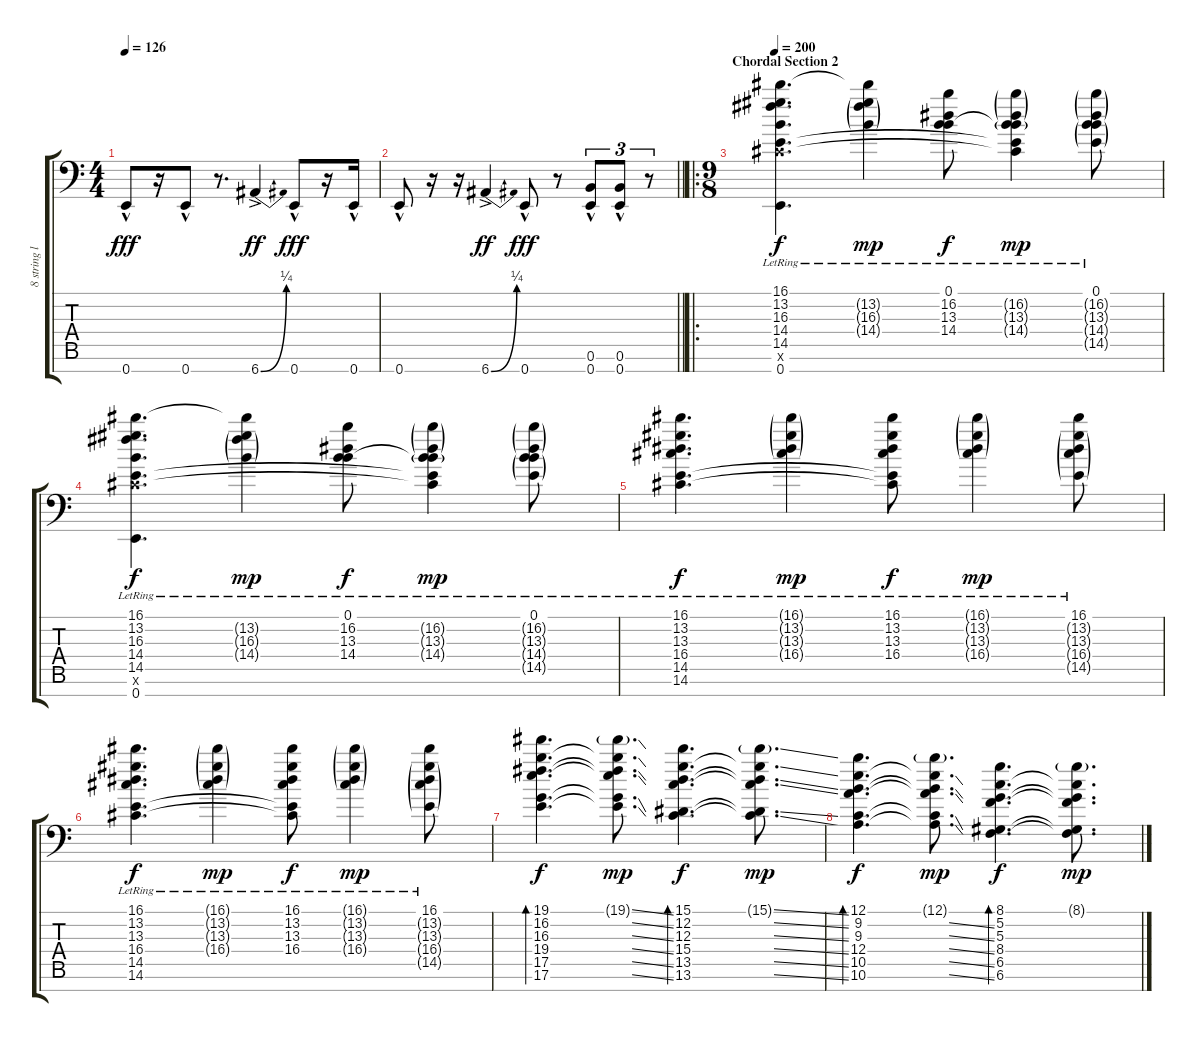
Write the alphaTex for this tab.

\track ("8 string low strings" "8 string l") {instrument acousticguitarsteel}
\staff {score tabs}
\tuning (B3 G3 D3 A2 D2 B1 E1) {hide}
\ts (4 4)
\tempo 126
\clef f4
\ks c
0.7{hac}.8{dy fff} r.16 0.7{hac}.8 r.8{d} 6.7{be (bend 0 0 60 1) ac}.4{dy ff} 0.7{hac}.8{dy fff} r.16 0.7{hac}.16 |
\barLineRight lightlight
0.7{hac}.8{instrument distortionguitar} r.16 r.16 6.7{be (bend 0 0 60 1) ac}.4{dy ff} 0.7{hac}.8{dy fff} r.8 (0.6 0.7{hac}).8{tu (3 2)} (0.6 0.7{hac}).8{tu (3 2)} r.8{tu (3 2)} |
\ro
\ts (9 8)
\section ("" "Chordal Section 2")
\tempo 200
(16.1{lr} 13.2{lr} 16.3{lr} 14.4{lr} 14.5{lr} 14.6{x} 0.7{lr}).4{d dy f} (16.1{t} 13.2{g lr} 16.3{g lr} 14.4{g lr}).4{dy mp} (0.1{lr} 16.2{lr} 13.3{lr} 14.4{lr}).8{dy f} (0.1{t} 16.2{g lr} 13.3{g lr} 14.4{g lr} 14.5{t} 14.6{t}).4{dy mp} (0.1{lr} 16.2{g lr} 13.3{g lr} 14.4{g lr} 14.5{g lr}).8 |
(16.1{lr} 13.2{lr} 16.3{lr} 14.4{lr} 14.5{lr} 14.6{x} 0.7{lr}).4{d dy f} (16.1{t} 13.2{g lr} 16.3{g lr} 14.4{g lr}).4{dy mp} (0.1{lr} 16.2{lr} 13.3{lr} 14.4{lr}).8{dy f} (0.1{t} 16.2{g lr} 13.3{g lr} 14.4{g lr} 14.5{t} 14.6{t}).4{dy mp} (0.1{lr} 16.2{g lr} 13.3{g lr} 14.4{g lr} 14.5{g lr}).8 |
(16.1{lr} 13.2{lr} 13.3{lr} 16.4{lr} 14.5{lr} 14.6{lr}).4{d dy f} (16.1{g} 13.2{g lr} 13.3{g lr} 16.4{g lr}).4{dy mp} (16.1 13.2{lr} 13.3{lr} 16.4{lr} 14.5{t} 14.6{t}).8{dy f} (16.1{g} 13.2{g lr} 13.3{g lr} 16.4{g lr}).4{dy mp} (16.1{lr} 13.2{g lr} 13.3{g lr} 16.4{g lr} 14.5{g}).8 |
(16.1{lr} 13.2{lr} 13.3{lr} 16.4{lr} 14.5{lr} 14.6{lr}).4{d dy f} (16.1{g} 13.2{g lr} 13.3{g lr} 16.4{g lr}).4{dy mp} (16.1 13.2{lr} 13.3{lr} 16.4{lr} 14.5{t} 14.6{t}).8{dy f} (16.1{g} 13.2{g lr} 13.3{g lr} 16.4{g lr}).4{dy mp} (16.1{lr} 13.2{g lr} 13.3{g lr} 16.4{g lr} 14.5{g}).8 |
(19.1 16.2 16.3 19.4 17.5 17.6).4{d bd 60 dy f} (19.1{ss g} 16.2{ss t} 16.3{ss t} 19.4{ss t} 17.5{ss t} 17.6{ss t}).8{d dy mp} (15.1 12.2 12.3 15.4 13.5 13.6).4{d bd 240 dy f} (15.1{ss g} 12.2{ss t} 12.3{ss t} 15.4{ss t} 13.5{ss t} 13.6{ss t}).8{d dy mp} |
(12.1 9.2 9.3 12.4 10.5 10.6).4{d bd 240 dy f} (12.1{g} 9.2{ss t} 9.3{ss t} 12.4{ss t} 10.5{ss t} 10.6{ss t}).8{d dy mp} (8.1 5.2 5.3 8.4 6.5 6.6).4{d bd 240 dy f} (8.1{ss g} 5.2{ss t} 5.3{ss t} 8.4{ss t} 6.5{ss t} 6.6{ss t}).8{d dy mp}
